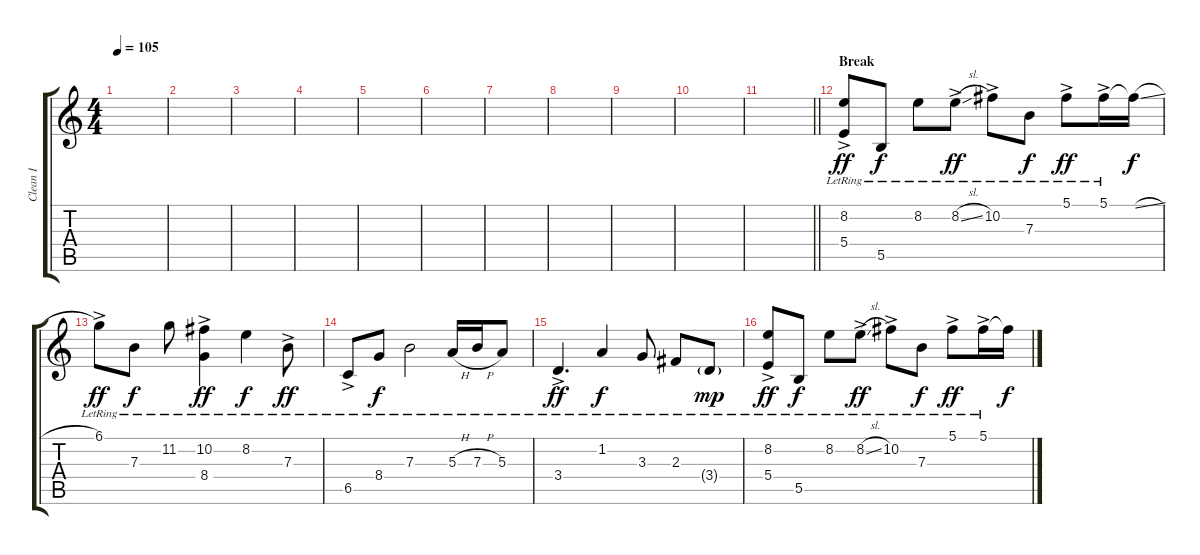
\track ("Clean I" "Clean I") {instrument acousticguitarsteel}
\staff {score tabs}
\tuning (Db4 Ab3 E3 B2 Gb2 B1) {hide}
\ts (4 4)
\tempo 105
\clef g2
\ks c
|
|
|
|
|
|
|
|
|
|
\barLineRight lightlight
|
\section ("" "Break")
(8.2{ac} 5.4{lr}).8{dy ff} 5.5{lr}.8{dy f} 8.2{lr}.8 8.2{sl ac lr}.8{dy ff} 10.2{ac lr}.8 7.3{lr}.8{dy f} 5.1{ac lr}.8{dy ff} 5.1{ac lr}.16 5.1{sl t}.16{dy f} |
6.1{ac lr}.8{dy ff} 7.3{lr}.8{dy f} 11.2{lr}.8 (10.2{ac lr} 8.4).4{dy ff} 8.2{lr}.4{dy f} 7.3{ac lr}.8{dy ff} |
6.5{ac lr}.8 8.4{lr}.8{dy f} 7.3{lr}.2 5.3{h lr}.16 7.3{h lr}.16 5.3{lr}.8 |
3.4{ac lr}.4{d dy ff} 1.2{lr}.4{dy f} 3.3{lr}.8 2.3{lr}.8 3.4{g lr}.8{dy mp} |
(8.2{ac} 5.4{lr}).8{dy ff} 5.5{lr}.8{dy f} 8.2{lr}.8 8.2{sl ac lr}.8{dy ff} 10.2{ac lr}.8 7.3{lr}.8{dy f} 5.1{ac lr}.8{dy ff} 5.1{ac lr}.16 5.1{sl t}.16{dy f}
